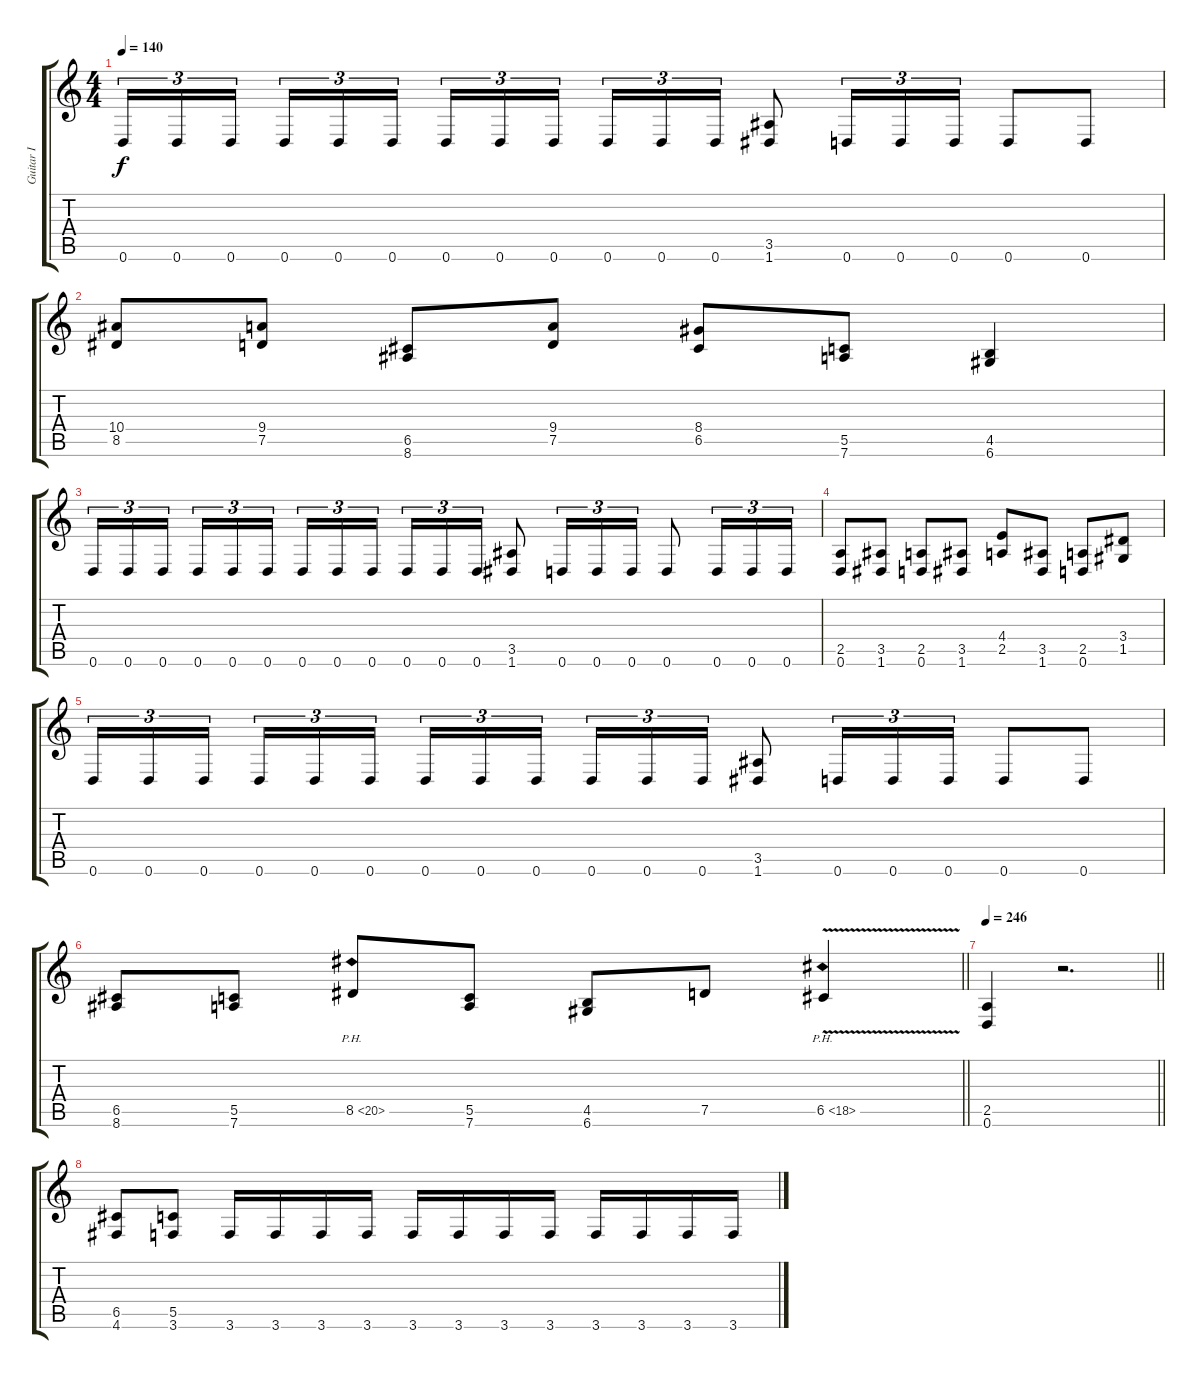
\track ("Guitar I" "Guitar I") {instrument distortionguitar}
\staff {score tabs}
\tuning (D4 A3 F3 C3 G2 D2) {hide}
\ts (4 4)
\tempo 140
\clef g2
\ks c
0.6.16{tu (3 2) dy f} 0.6.16{tu (3 2)} 0.6.16{tu (3 2) beam splitsecondary} 0.6.16{tu (3 2)} 0.6.16{tu (3 2)} 0.6.16{tu (3 2)} 0.6.16{tu (3 2)} 0.6.16{tu (3 2)} 0.6.16{tu (3 2) beam splitsecondary} 0.6.16{tu (3 2)} 0.6.16{tu (3 2)} 0.6.16{tu (3 2)} (3.5 1.6).8 0.6.16{tu (3 2)} 0.6.16{tu (3 2)} 0.6.16{tu (3 2)} 0.6.8 0.6.8 |
(10.4 8.5).8 (9.4 7.5).8 (6.5 8.6).8 (9.4 7.5).8 (8.4 6.5).8 (5.5 7.6).8 (4.5 6.6).4 |
0.6.16{tu (3 2)} 0.6.16{tu (3 2)} 0.6.16{tu (3 2) beam splitsecondary} 0.6.16{tu (3 2)} 0.6.16{tu (3 2)} 0.6.16{tu (3 2)} 0.6.16{tu (3 2)} 0.6.16{tu (3 2)} 0.6.16{tu (3 2) beam splitsecondary} 0.6.16{tu (3 2)} 0.6.16{tu (3 2)} 0.6.16{tu (3 2)} (3.5 1.6).8 0.6.16{tu (3 2)} 0.6.16{tu (3 2)} 0.6.16{tu (3 2)} 0.6.8 0.6.16{tu (3 2)} 0.6.16{tu (3 2)} 0.6.16{tu (3 2)} |
(2.5 0.6).8 (3.5 1.6).8 (2.5 0.6).8 (3.5 1.6).8 (4.4 2.5).8 (3.5 1.6).8 (2.5 0.6).8 (3.4 1.5).8 |
0.6.16{tu (3 2)} 0.6.16{tu (3 2)} 0.6.16{tu (3 2) beam splitsecondary} 0.6.16{tu (3 2)} 0.6.16{tu (3 2)} 0.6.16{tu (3 2)} 0.6.16{tu (3 2)} 0.6.16{tu (3 2)} 0.6.16{tu (3 2) beam splitsecondary} 0.6.16{tu (3 2)} 0.6.16{tu (3 2)} 0.6.16{tu (3 2)} (3.5 1.6).8 0.6.16{tu (3 2)} 0.6.16{tu (3 2)} 0.6.16{tu (3 2)} 0.6.8 0.6.8 |
\barLineRight lightlight
(6.5 8.6).8 (5.5 7.6).8 8.5{ph 12}.8 (5.5 7.6).8 (4.5 6.6).8 7.5.8 6.5{ph 12 v}.4 |
\section ("" "")
\tempo 246
\barLineRight lightlight
(2.5 0.6).4 r.2{d} |
\section ("" "")
(6.5 4.6).8 (5.5 3.6).8 3.6.16 3.6.16 3.6.16 3.6.16 3.6.16 3.6.16 3.6.16 3.6.16 3.6.16 3.6.16 3.6.16 3.6.16
